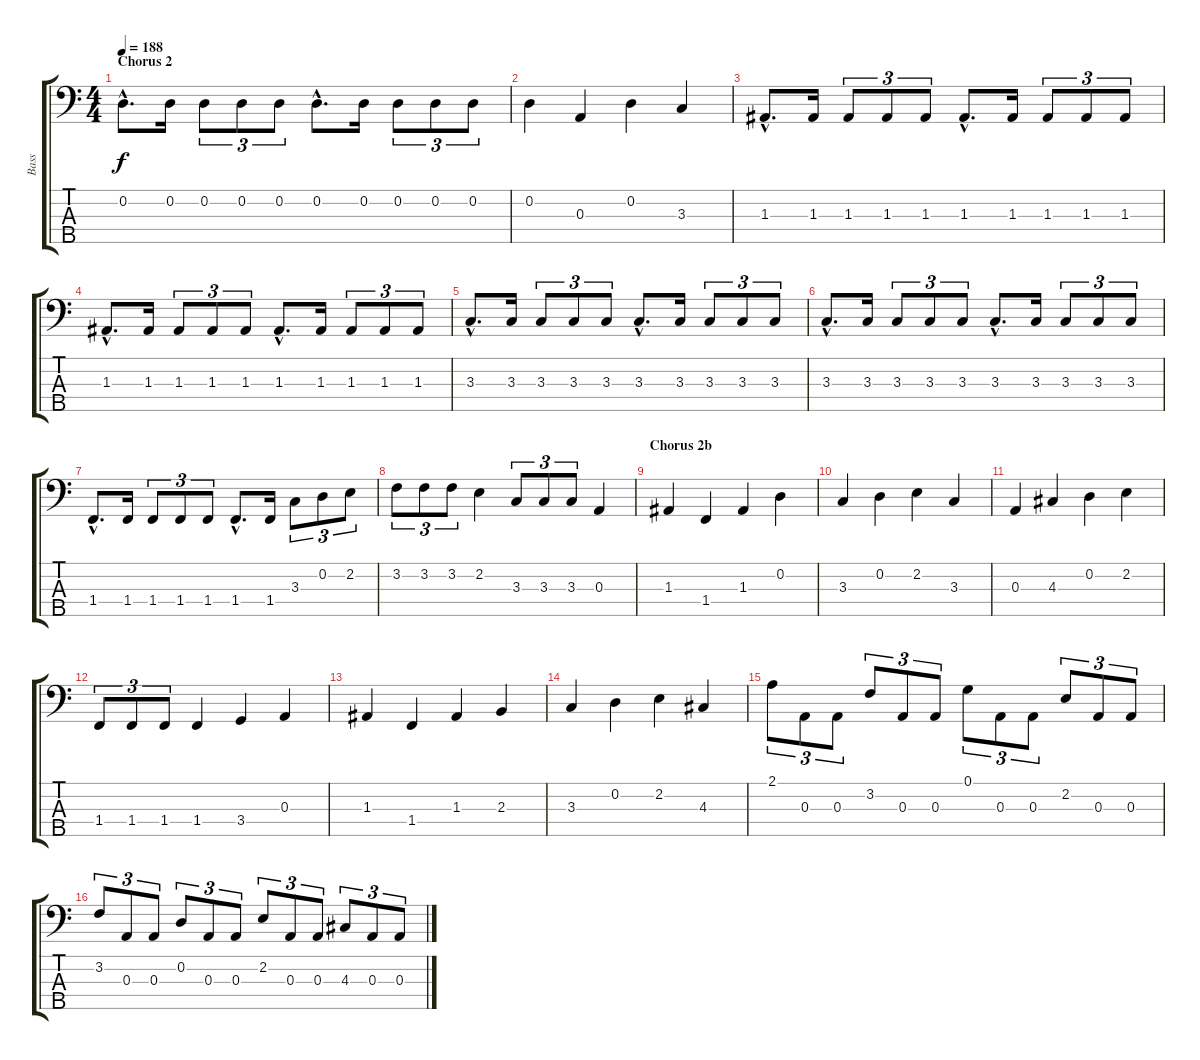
\track ("Bass" "Bass") {instrument electricbassfinger}
\staff {score tabs}
\tuning (G2 D2 A1 E1 B0) {hide}
\ts (4 4)
\section ("" "Chorus 2")
\tempo 188
\clef f4
\ks c
0.2{hac}.8{d dy f} 0.2.16 0.2.8{tu (3 2)} 0.2.8{tu (3 2)} 0.2.8{tu (3 2)} 0.2{hac}.8{d} 0.2.16 0.2.8{tu (3 2)} 0.2.8{tu (3 2)} 0.2.8{tu (3 2)} |
0.2.4 0.3.4 0.2.4 3.3.4 |
1.3{hac}.8{d} 1.3.16 1.3.8{tu (3 2)} 1.3.8{tu (3 2)} 1.3.8{tu (3 2)} 1.3{hac}.8{d} 1.3.16 1.3.8{tu (3 2)} 1.3.8{tu (3 2)} 1.3.8{tu (3 2)} |
1.3{hac}.8{d} 1.3.16 1.3.8{tu (3 2)} 1.3.8{tu (3 2)} 1.3.8{tu (3 2)} 1.3{hac}.8{d} 1.3.16 1.3.8{tu (3 2)} 1.3.8{tu (3 2)} 1.3.8{tu (3 2)} |
3.3{hac}.8{d} 3.3.16 3.3.8{tu (3 2)} 3.3.8{tu (3 2)} 3.3.8{tu (3 2)} 3.3{hac}.8{d} 3.3.16 3.3.8{tu (3 2)} 3.3.8{tu (3 2)} 3.3.8{tu (3 2)} |
3.3{hac}.8{d} 3.3.16 3.3.8{tu (3 2)} 3.3.8{tu (3 2)} 3.3.8{tu (3 2)} 3.3{hac}.8{d} 3.3.16 3.3.8{tu (3 2)} 3.3.8{tu (3 2)} 3.3.8{tu (3 2)} |
1.4{hac}.8{d} 1.4.16 1.4.8{tu (3 2)} 1.4.8{tu (3 2)} 1.4.8{tu (3 2)} 1.4{hac}.8{d} 1.4.16 3.3.8{tu (3 2)} 0.2.8{tu (3 2)} 2.2.8{tu (3 2)} |
3.2.8{tu (3 2)} 3.2.8{tu (3 2)} 3.2.8{tu (3 2)} 2.2.4 3.3.8{tu (3 2)} 3.3.8{tu (3 2)} 3.3.8{tu (3 2)} 0.3.4 |
\section ("" "Chorus 2b")
1.3.4 1.4.4 1.3.4 0.2.4 |
3.3.4 0.2.4 2.2.4 3.3.4 |
0.3.4 4.3.4 0.2.4 2.2.4 |
1.4.8{tu (3 2)} 1.4.8{tu (3 2)} 1.4.8{tu (3 2)} 1.4.4 3.4.4 0.3.4 |
1.3.4 1.4.4 1.3.4 2.3.4 |
3.3.4 0.2.4 2.2.4 4.3.4 |
2.1.8{tu (3 2)} 0.3.8{tu (3 2)} 0.3.8{tu (3 2)} 3.2.8{tu (3 2)} 0.3.8{tu (3 2)} 0.3.8{tu (3 2)} 0.1.8{tu (3 2)} 0.3.8{tu (3 2)} 0.3.8{tu (3 2)} 2.2.8{tu (3 2)} 0.3.8{tu (3 2)} 0.3.8{tu (3 2)} |
3.2.8{tu (3 2)} 0.3.8{tu (3 2)} 0.3.8{tu (3 2)} 0.2.8{tu (3 2)} 0.3.8{tu (3 2)} 0.3.8{tu (3 2)} 2.2.8{tu (3 2)} 0.3.8{tu (3 2)} 0.3.8{tu (3 2)} 4.3.8{tu (3 2)} 0.3.8{tu (3 2)} 0.3.8{tu (3 2)}
